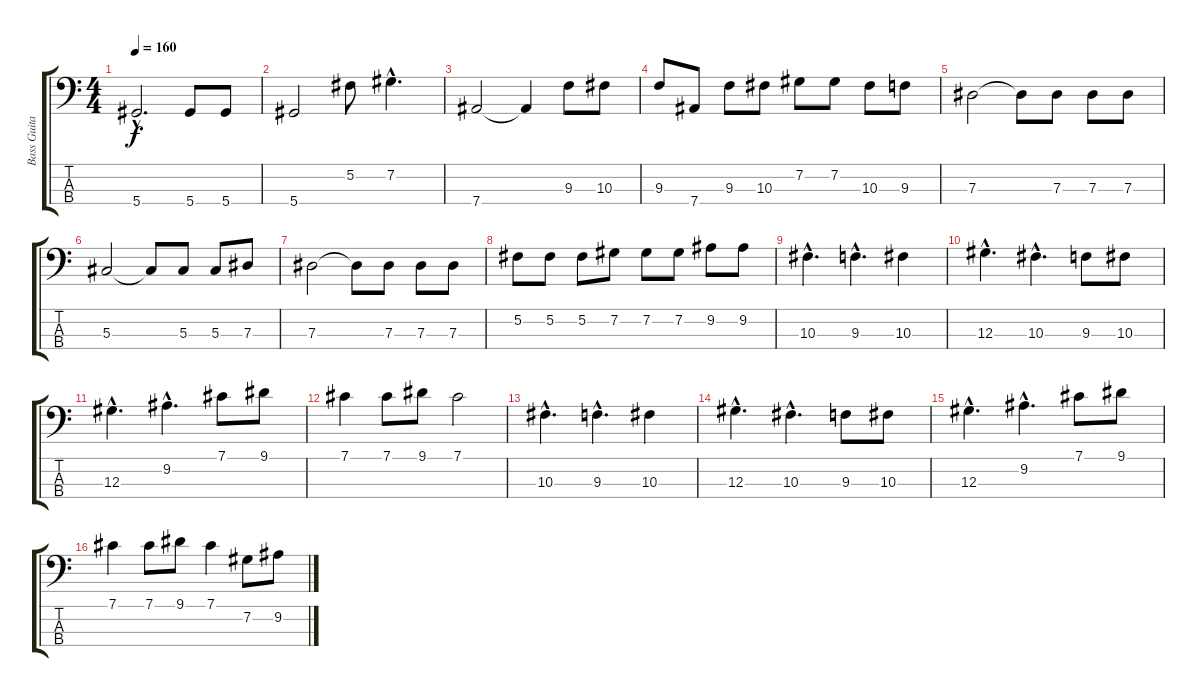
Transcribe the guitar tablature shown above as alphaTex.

\track ("Bass Guitar" "Bass Guita") {instrument electricbassfinger}
\staff {score tabs}
\tuning (Gb2 Db2 Ab1 Eb1) {hide}
\ts (4 4)
\tempo 160
\clef f4
\ks c
5.4{hac}.2{d dy f} 5.4.8 5.4.8 |
5.4.2 5.2.8 7.2{hac}.4{d} |
7.4.2 7.4{t}.4 9.3.8 10.3.8 |
9.3.8 7.4.8 9.3.8 10.3.8 7.2.8 7.2.8 10.3.8 9.3.8 |
7.3.2 7.3{t}.8 7.3.8 7.3.8 7.3.8 |
5.3.2 5.3{t}.8 5.3.8 5.3.8 7.3.8 |
7.3.2 7.3{t}.8 7.3.8 7.3.8 7.3.8 |
5.2.8 5.2.8 5.2.8 7.2.8 7.2.8 7.2.8 9.2.8 9.2.8 |
10.3{hac}.4{d} 9.3{hac}.4{d} 10.3.4 |
12.3{hac}.4{d} 10.3{hac}.4{d} 9.3.8 10.3.8 |
12.3{hac}.4{d} 9.2{hac}.4{d} 7.1.8 9.1.8 |
7.1.4 7.1.8 9.1.8 7.1.2 |
10.3{hac}.4{d} 9.3{hac}.4{d} 10.3.4 |
12.3{hac}.4{d} 10.3{hac}.4{d} 9.3.8 10.3.8 |
12.3{hac}.4{d} 9.2{hac}.4{d} 7.1.8 9.1.8 |
7.1.4 7.1.8 9.1.8 7.1.4 7.2.8 9.2.8
